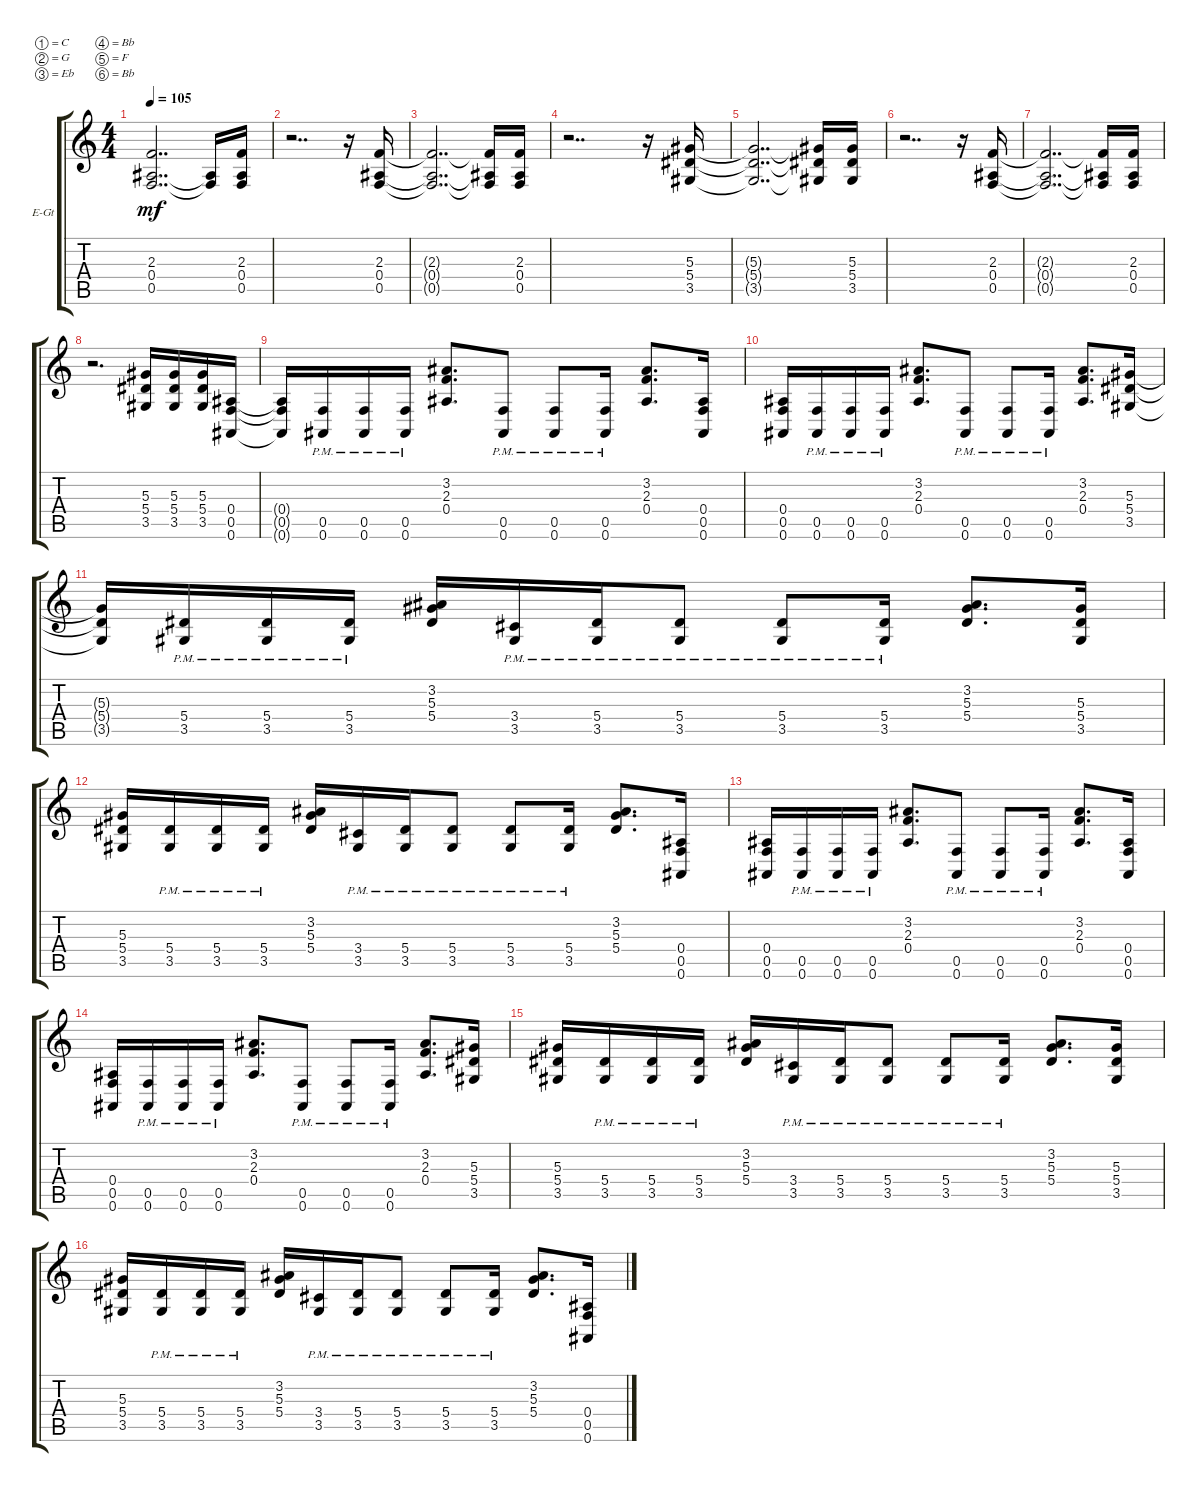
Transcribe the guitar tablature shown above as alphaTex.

\defaultSystemsLayout 4
\bracketExtendMode groupsimilarinstruments
\firstSystemTrackNameOrientation horizontal
\otherSystemsTrackNameOrientation horizontal
\track ("Rhythm Guitar" "E-Gt") {instrument overdrivenguitar}
\staff {score tabs}
\tuning (C4 G3 Eb3 Bb2 F2 Bb1)
\ts (4 4)
\tempo 105
\clef g2
\ks c
(0.5 0.4 2.3).2{dd dy mf instrument overdrivenguitar} (0.5{t} 0.4{t}).16 (0.5 0.4 2.3).16 |
r.2{dd} r.16 (0.5 0.4 2.3).16 |
(0.5{t} 0.4{t} 2.3{t}).2{dd} (0.5{t} 0.4{t} 2.3{t}).16 (0.5 0.4 2.3).16 |
r.2{dd} r.16 (3.5 5.4 5.3).16 |
(3.5{t} 5.4{t} 5.3{t}).2{dd} (3.5{t} 5.4{t} 5.3{t}).16 (3.5 5.4 5.3).16 |
r.2{dd} r.16 (0.5 0.4 2.3).16 |
(0.5{t} 0.4{t} 2.3{t}).2{dd} (0.5{t} 0.4{t} 2.3{t}).16 (0.5 0.4 2.3).16 |
r.2{d} (3.5 5.4 5.3).16 (3.5 5.4 5.3).16 (3.5 5.4 5.3).16 (0.6 0.5 0.4).16 |
(0.4{t} 0.5{t} 0.6{t}).16 (0.6{pm} 0.5{pm}).16 (0.5{pm} 0.6{pm}).16 (0.6{pm} 0.5{pm}).16 (0.4 2.3 3.2).8{d} (0.6{pm} 0.5{pm}).8 (0.6{pm} 0.5{pm}).8 (0.6{pm} 0.5{pm}).16 (0.4 2.3 3.2).8{d} (0.6 0.5 0.4).16 |
(0.4 0.5 0.6).16 (0.6{pm} 0.5{pm}).16 (0.5{pm} 0.6{pm}).16 (0.6{pm} 0.5{pm}).16 (0.4 2.3 3.2).8{d} (0.6{pm} 0.5{pm}).8 (0.6{pm} 0.5{pm}).8 (0.6{pm} 0.5{pm}).16 (0.4 2.3 3.2).8{d} (3.5 5.4 5.3).16 |
(5.4{t} 3.5{t} 5.3{t}).16 (3.5{pm} 5.4{pm}).16 (3.5{pm} 5.4{pm}).16 (3.5{pm} 5.4{pm}).16 (5.4 5.3 3.2).16 (3.5{pm} 3.4{pm}).16 (3.5{pm} 5.4{pm}).16 (3.5{pm} 5.4{pm}).8 (3.5{pm} 5.4{pm}).8 (3.5{pm} 5.4{pm}).16 (5.4 5.3 3.2).8{d} (3.5 5.4 5.3).16 |
(5.4 3.5 5.3).16 (3.5{pm} 5.4{pm}).16 (3.5{pm} 5.4{pm}).16 (3.5{pm} 5.4{pm}).16 (5.4 5.3 3.2).16 (3.5{pm} 3.4{pm}).16 (3.5{pm} 5.4{pm}).16 (3.5{pm} 5.4{pm}).8 (3.5{pm} 5.4{pm}).8 (3.5{pm} 5.4{pm}).16 (5.4 5.3 3.2).8{d} (0.5 0.4 0.6).16 |
(0.4 0.5 0.6).16 (0.6{pm} 0.5{pm}).16 (0.5{pm} 0.6{pm}).16 (0.6{pm} 0.5{pm}).16 (0.4 2.3 3.2).8{d} (0.6{pm} 0.5{pm}).8 (0.6{pm} 0.5{pm}).8 (0.6{pm} 0.5{pm}).16 (0.4 2.3 3.2).8{d} (0.6 0.5 0.4).16 |
(0.4 0.5 0.6).16 (0.6{pm} 0.5{pm}).16 (0.5{pm} 0.6{pm}).16 (0.6{pm} 0.5{pm}).16 (0.4 2.3 3.2).8{d} (0.6{pm} 0.5{pm}).8 (0.6{pm} 0.5{pm}).8 (0.6{pm} 0.5{pm}).16 (0.4 2.3 3.2).8{d} (3.5 5.4 5.3).16 |
(5.4 3.5 5.3).16 (3.5{pm} 5.4{pm}).16 (3.5{pm} 5.4{pm}).16 (3.5{pm} 5.4{pm}).16 (5.4 5.3 3.2).16 (3.5{pm} 3.4{pm}).16 (3.5{pm} 5.4{pm}).16 (3.5{pm} 5.4{pm}).8 (3.5{pm} 5.4{pm}).8 (3.5{pm} 5.4{pm}).16 (5.4 5.3 3.2).8{d} (3.5 5.4 5.3).16 |
(5.4 3.5 5.3).16 (3.5{pm} 5.4{pm}).16 (3.5{pm} 5.4{pm}).16 (3.5{pm} 5.4{pm}).16 (5.4 5.3 3.2).16 (3.5{pm} 3.4{pm}).16 (3.5{pm} 5.4{pm}).16 (3.5{pm} 5.4{pm}).8 (3.5{pm} 5.4{pm}).8 (3.5{pm} 5.4{pm}).16 (5.4 5.3 3.2).8{d} (0.5 0.4 0.6).16
